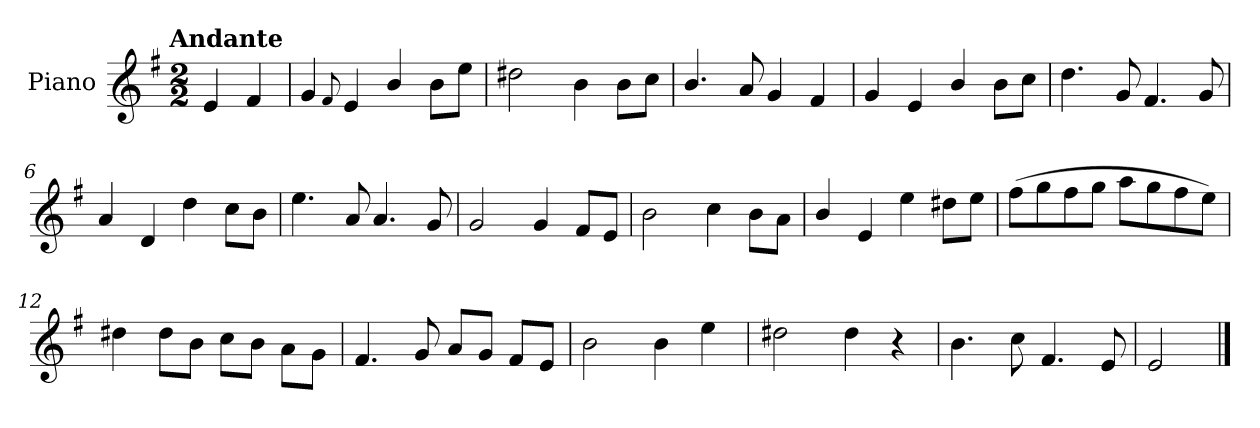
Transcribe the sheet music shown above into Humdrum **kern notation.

**kern
*part1
*staff1
*I"Piano
*I'Pno.
*clefG2
*k[f#]
!!LO:TX:omd:t=Andante
*M2/2
*MM92
=
4e/
4f#/
=1
4g/
8qqf#/
4e/
4b/
8b\L
8ee\J
=2
2dd#X\
4b\
8b\L
8cc\J
=3
4.b/
8a/
4g/
4f#/
=4
4g/
4e/
4b/
8b\L
8cc\J
=5
4.dd\
8g/
4.f#/
8g/
!!LO:LB:g=z
=6
4a/
4d/
4dd\
8cc\L
8b\J
=7
4.ee\
8a/
4.a/
8g/
=8
2g/
4g/
8f#/L
8e/J
=9
2b\
4cc\
8b\L
8a\J
=10
4b/
4e/
4ee\
8dd#X\L
8ee\J
=11
(>8ff#\L
8gg\
8ff#\
8gg\J
8aa\L
8gg\
8ff#\
8ee\J)
!!LO:LB:g=z
=12
4dd#X\
8dd#\L
8b\J
8cc\L
8b\J
8a\L
8g\J
=13
4.f#/
8g/
8a/L
8g/J
8f#/L
8e/J
=14
2b\
4b\
4ee\
=15
2dd#X\
4dd#\
4r
=16
4.b\
8cc\
4.f#/
8e/
=17
2e/
==
*-
